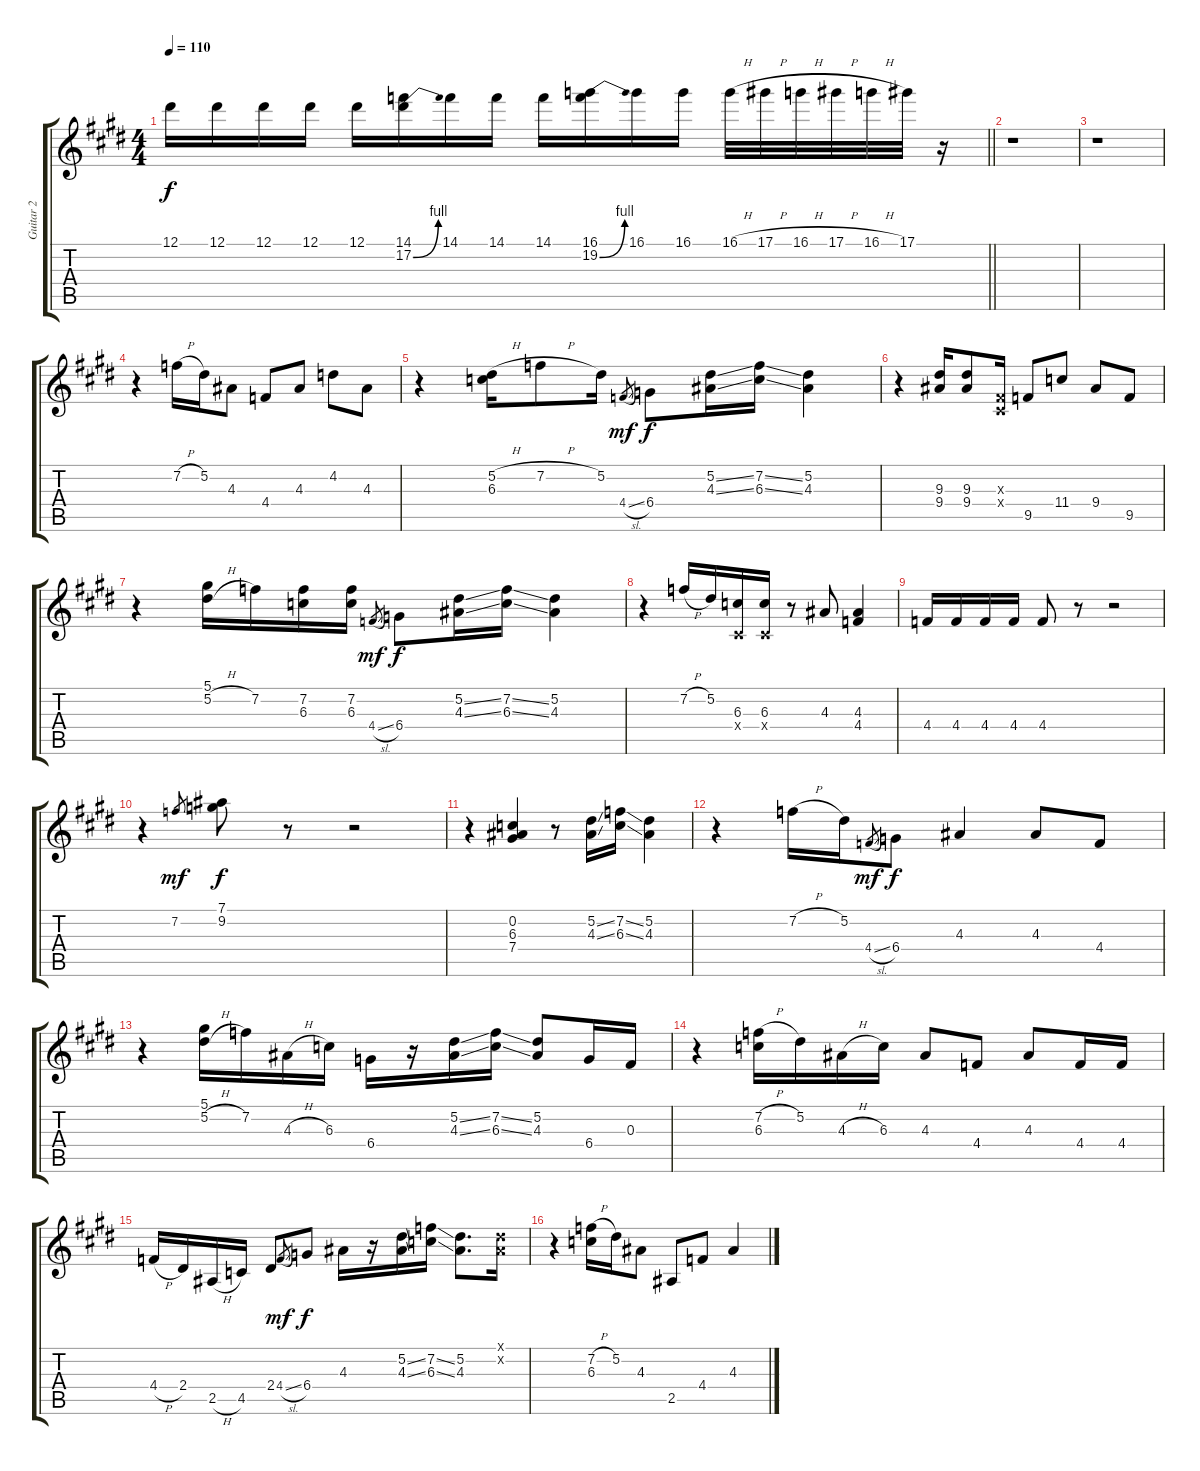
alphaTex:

\track ("Guitar 2" "Guitar 2") {instrument overdrivenguitar}
\staff {score tabs}
\tuning (Eb4 Bb3 Gb3 Db3 Ab2 Eb2) {hide}
\ts (4 4)
\tempo 110
\clef g2
\barLineRight lightlight
\ks c#minor
12.1.16{dy f} 12.1.16 12.1.16 12.1.16 12.1.16 (14.1 17.2{be (bend 0 0 60 4)}).16 14.1.16 14.1.16 14.1.16 (16.1 19.2{be (bend 0 0 60 4)}).16 16.1.16 16.1.16 16.1{h}.32 17.1{h}.32 16.1{h}.32 17.1{h}.32 16.1{h}.32 17.1.32 r.16 |
r.1 |
r.1 |
r.4 7.2{h}.16{instrument electricguitarclean} 5.2.16 4.3.8 4.4.8 4.3.8 4.2.8 4.3.8 |
r.4 (5.2{h} 6.3).16 7.2{h}.8 5.2.16 4.4{sl}.8{gr dy mf} 6.4.8{dy f} (5.2{ss} 4.3{ss}).16 (7.2{ss} 6.3{ss}).16 (5.2 4.3).4 |
r.4 (9.3 9.4).16 (9.3 9.4).8 (0.3{x} 0.4{x}).16 9.5.8 11.4.8 9.4.8 9.5.8 |
r.4 (5.1 5.2{h}).16 7.2.16 (7.2 6.3).16 (7.2 6.3).16 4.4{sl}.8{gr dy mf} 6.4.8{dy f} (5.2{ss} 4.3{ss}).16 (7.2{ss} 6.3{ss}).16 (5.2 4.3).4 |
r.4 7.2{h}.16 5.2.16 (6.3 0.4{x}).16 (6.3 0.4{x}).16 r.8 4.3.8 (4.3 4.4).4 |
4.4.16 4.4.16 4.4.16 4.4.16 4.4.8 r.8 r.2 |
r.4 7.2.8{gr dy mf} (7.1 9.2).8{dy f} r.8 r.2 |
r.4 (0.2 6.3 7.4).4 r.8 (5.2{ss} 4.3{ss}).16 (7.2{ss} 6.3{ss}).16 (5.2 4.3).4 |
r.4 7.2{h}.16 5.2.16 4.4{sl}.8{gr dy mf} 6.4.8{dy f} 4.3.4 4.3.8 4.4.8 |
r.4 (5.1 5.2{h}).16 7.2.16 4.3{h}.16 6.3.16 6.4.16 r.16 (5.2{ss} 4.3{ss}).16 (7.2{ss} 6.3{ss}).16 (5.2 4.3).8 6.4.16 0.3.16 |
r.4 (7.2{h} 6.3).16 5.2.16 4.3{h}.16 6.3.16 4.3.8 4.4.8 4.3.8 4.4.16 4.4.16 |
4.4{h}.16 2.4.16 2.5{h}.16 4.5.16 2.4.8 4.4{sl}.8{gr dy mf} 6.4.8{dy f} 4.3.16 r.16 (5.2{ss} 4.3{ss}).16 (7.2{ss} 6.3{ss}).16 (5.2 4.3).8{d} (0.1{x} 0.2{x}).16 |
r.4 (7.2{h} 6.3).16 5.2.16 4.3.8 2.5.8 4.4.8 4.3.4
